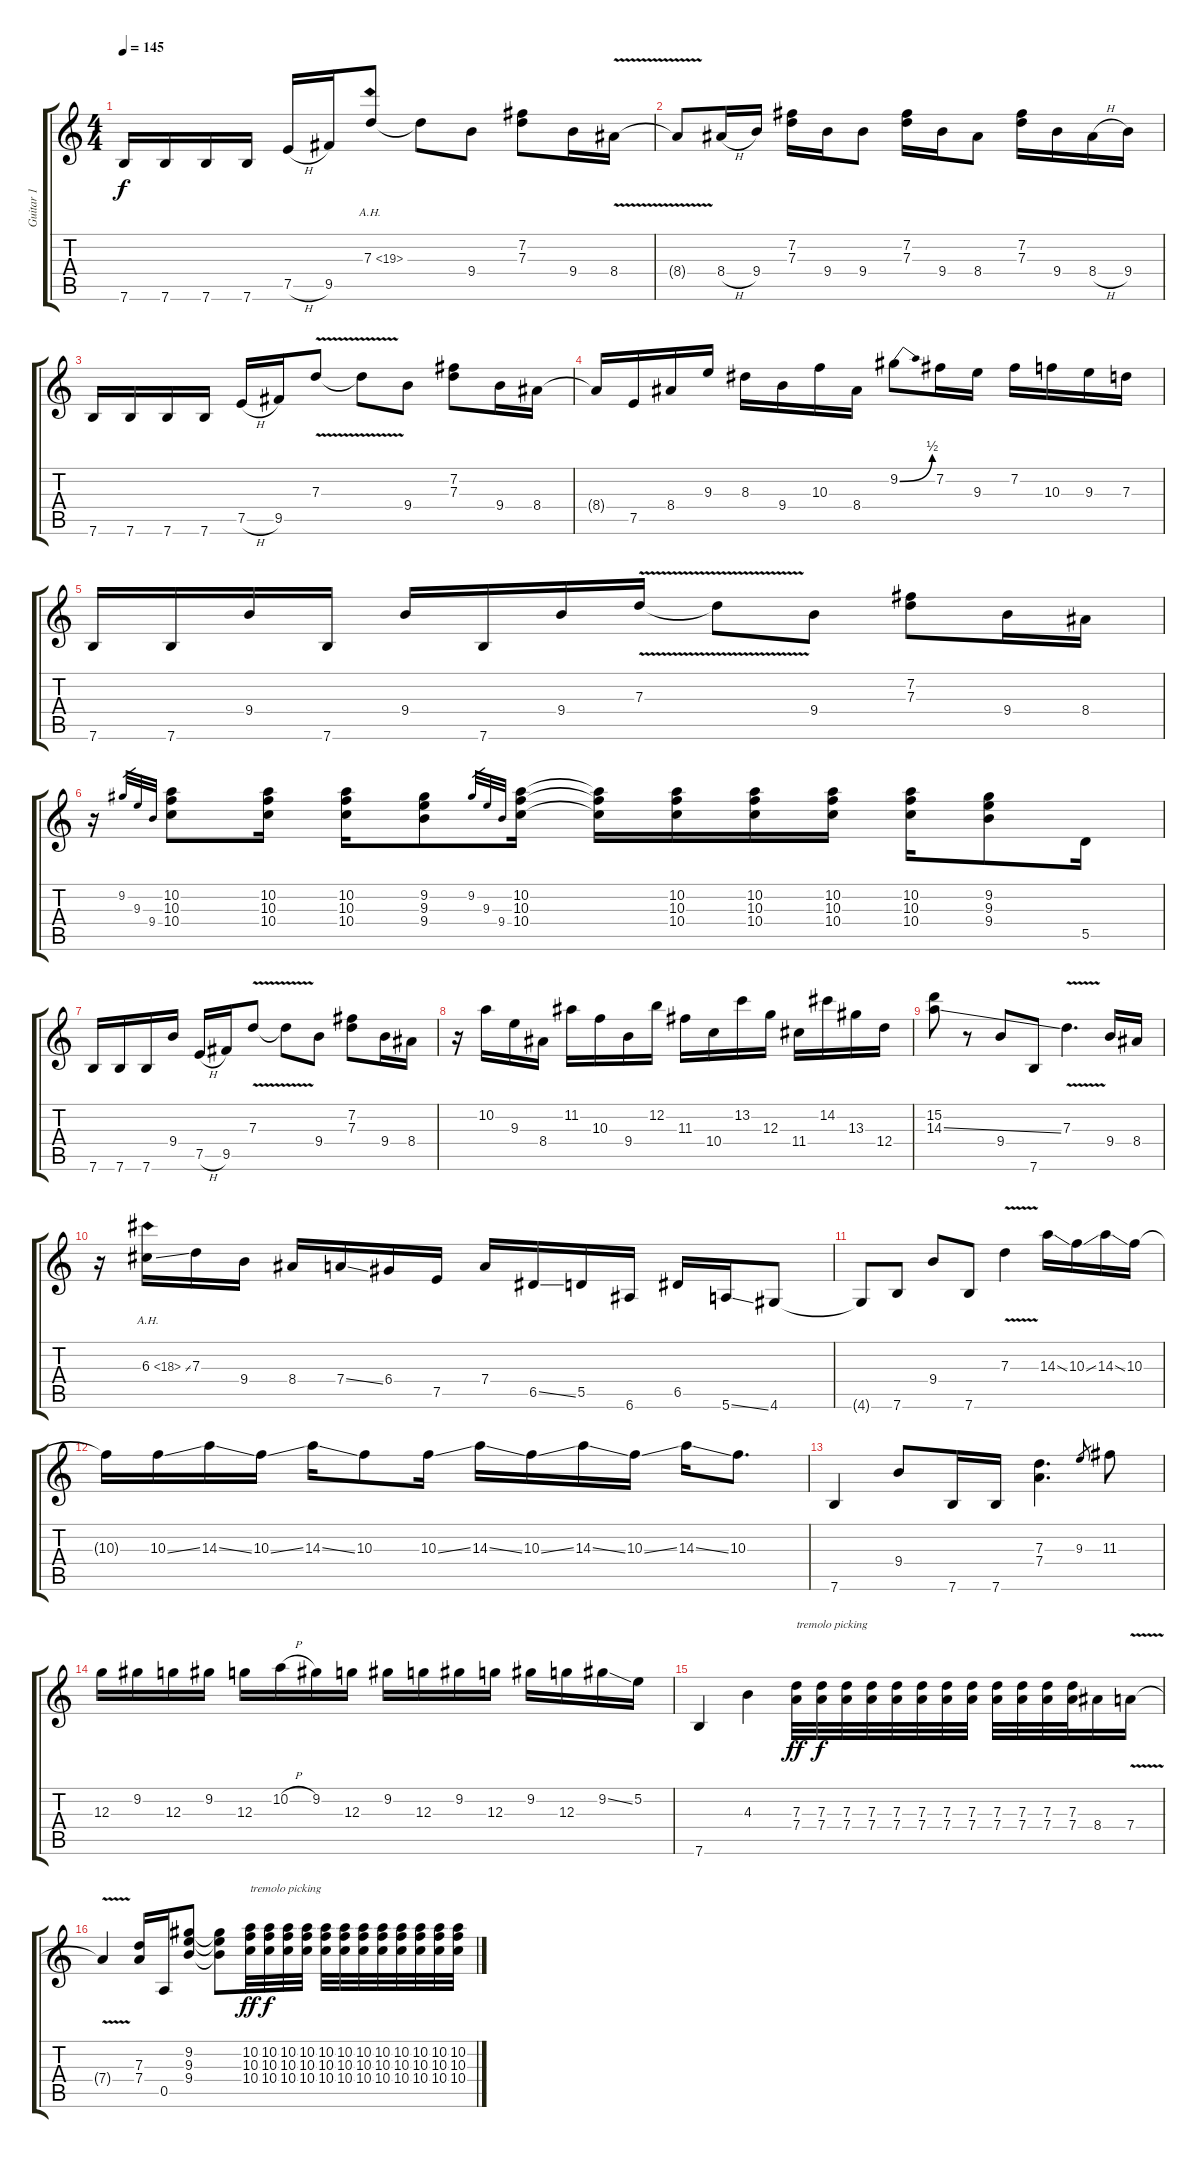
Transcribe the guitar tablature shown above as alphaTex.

\track ("Guitar 1" "Guitar 1") {instrument overdrivenguitar}
\staff {score tabs}
\tuning (E4 B3 G3 D3 A2 E2) {hide}
\ts (4 4)
\tempo 145
\clef g2
\ks c
7.6.16{dy f} 7.6.16 7.6.16 7.6.16 7.5{h}.16 9.5.16 7.3{ah 12}.8 7.3{t}.8 9.4.8 (7.2 7.3).8 9.4.16 8.4{v}.16 |
8.4{t}.8 8.4{h}.16 9.4.16 (7.2 7.3).16 9.4.16 9.4.8 (7.2 7.3).16 9.4.16 8.4.8 (7.2 7.3).16 9.4.16 8.4{h}.16 9.4.16 |
7.6.16 7.6.16 7.6.16 7.6.16 7.5{h}.16 9.5.16 7.3{v}.8 7.3{t}.8 9.4.8 (7.2 7.3).8 9.4.16 8.4.16 |
8.4{t}.16 7.5.16 8.4.16 9.3.16 8.3.16 9.4.16 10.3.16 8.4.16 9.2{be (bend 0 0 60 2)}.8 7.2.16 9.3.16 7.2.16 10.3.16 9.3.16 7.3.16 |
7.6.16 7.6.16 9.4.16 7.6.16 9.4.16 7.6.16 9.4.16 7.3{v}.16 7.3{t}.8 9.4.8 (7.2 7.3).8 9.4.16 8.4.16 |
r.16 9.2.32{gr} 9.3.32{gr} 9.4.32{gr} (10.2 10.3 10.4).8 (10.2 10.3 10.4).16 (10.2 10.3 10.4).16 (9.2 9.3 9.4).8 9.2.32{gr} 9.3.32{gr} 9.4.32{gr} (10.2 10.3 10.4).16 (10.2{t} 10.3{t} 10.4{t}).16 (10.2 10.3 10.4).16 (10.2 10.3 10.4).16 (10.2 10.3 10.4).16 (10.2 10.3 10.4).16 (9.2 9.3 9.4).8 5.5.16 |
7.6.16 7.6.16 7.6.16 9.4.16 7.5{h}.16 9.5.16 7.3{v}.8 7.3{t}.8 9.4.8 (7.2 7.3).8 9.4.16 8.4.16 |
r.16 10.2.16 9.3.16 8.4.16 11.2.16 10.3.16 9.4.16 12.2.16 11.3.16 10.4.16 13.2.16 12.3.16 11.4.16 14.2.16 13.3.16 12.4.16 |
(15.2 14.3{ss}).8 r.8 9.4.8 7.6.8 7.3{v}.4{d} 9.4.16 8.4.16 |
r.16 6.3{ah 12 ss}.16 7.3.16 9.4.16 8.4.16 7.4{ss}.16 6.4.16 7.5.16 7.4.16 6.5{ss}.16 5.5.16 6.6.16 6.5.16 5.6{ss}.16 4.6.8 |
4.6{t}.8 7.6.8 9.4.8 7.6.8 7.3{v}.4 14.3{ss}.16 10.3{ss}.16 14.3{ss}.16 10.3.16 |
10.3{t}.16 10.3{ss}.16 14.3{ss}.16 10.3{ss}.16 14.3{ss}.16 10.3.8 10.3{ss}.16 14.3{ss}.16 10.3{ss}.16 14.3{ss}.16 10.3{ss}.16 14.3{ss}.16 10.3.8{d} |
7.6.4 9.4.8 7.6.16 7.6.16 (7.3 7.4).4{d} 9.3.8{gr} 11.3.8 |
12.3.16 9.2.16 12.3.16 9.2.16 12.3.16 10.2{h}.16 9.2.16 12.3.16 9.2.16 12.3.16 9.2.16 12.3.16 9.2.16 12.3.16 9.2{ss}.16 5.2.16 |
7.6.4 4.3.4 (7.3 7.4).32{txt "tremolo picking" dy ff} (7.3 7.4).32{dy f} (7.3 7.4).32 (7.3 7.4).32 (7.3 7.4).32 (7.3 7.4).32 (7.3 7.4).32 (7.3 7.4).32 (7.3 7.4).32 (7.3 7.4).32 (7.3 7.4).32 (7.3 7.4).32 8.4.16 7.4{v}.16 |
7.4{t}.4 (7.3 7.4).16 0.5.16 (9.2 9.3 9.4).8 (9.2{t} 9.3{t} 9.4{t}).8 (10.2 10.3 10.4).32{txt "tremolo picking" dy ff} (10.2 10.3 10.4).32{dy f} (10.2 10.3 10.4).32 (10.2 10.3 10.4).32 (10.2 10.3 10.4).32 (10.2 10.3 10.4).32 (10.2 10.3 10.4).32 (10.2 10.3 10.4).32 (10.2 10.3 10.4).32 (10.2 10.3 10.4).32 (10.2 10.3 10.4).32 (10.2 10.3 10.4).32
